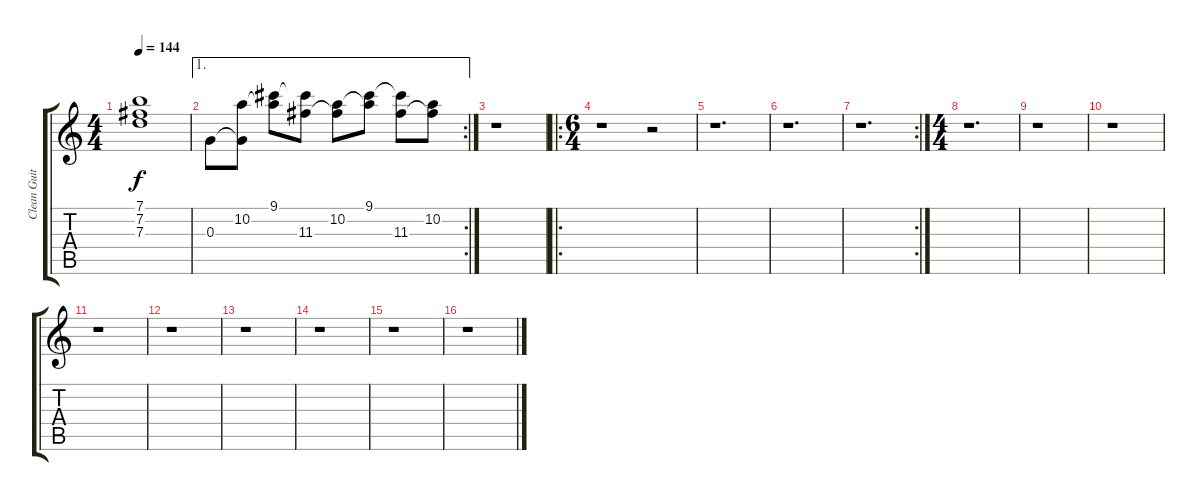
\track ("Clean Guitar" "Clean Guit") {instrument electricguitarclean}
\staff {score tabs}
\tuning (E4 B3 G3 D3 A2 E2) {hide}
\ts (4 4)
\tempo 144
\clef g2
\ks c
(7.1{t} 7.2{t} 7.3{t}).1{dy f} |
\ae 1
\rc 2
0.3.8 (10.2 0.3{t}).8 (9.1 10.2{t}).8 (9.1{t} 11.3).8 (10.2 11.3{t}).8 (9.1 10.2{t}).8 (9.1{t} 11.3).8 (10.2 11.3{t}).8 |
r.1 |
\ro
\ts (6 4)
r.1 r.2 |
r.1{d} |
r.1{d} |
\rc 2
r.1{d} |
\ts (4 4)
r.1{d} |
r.1 |
r.1 |
r.1 |
r.1 |
r.1 |
r.1 |
r.1 |
r.1
